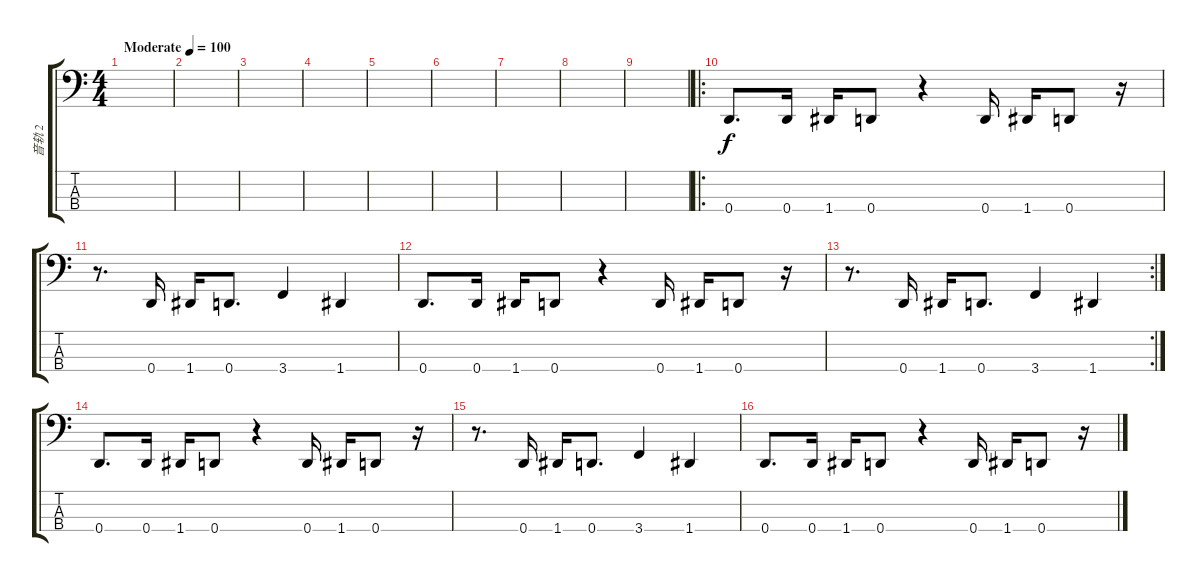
\track ("音轨 2" "音轨 2") {instrument electricbasspick}
\staff {score tabs}
\tuning (F2 C2 G1 D1) {hide}
\ts (4 4)
\tempo (100 "Moderate")
\clef f4
\ks c
|
|
|
|
|
|
|
|
|
\ro
0.4.8{d} 0.4.16 1.4.16 0.4.8 r.4 0.4.16 1.4.16 0.4.8 r.16 |
r.8{d} 0.4.16 1.4.16 0.4.8{d} 3.4.4 1.4.4 |
0.4.8{d} 0.4.16 1.4.16 0.4.8 r.4 0.4.16 1.4.16 0.4.8 r.16 |
\rc 2
r.8{d} 0.4.16 1.4.16 0.4.8{d} 3.4.4 1.4.4 |
0.4.8{d} 0.4.16 1.4.16 0.4.8 r.4 0.4.16 1.4.16 0.4.8 r.16 |
r.8{d} 0.4.16 1.4.16 0.4.8{d} 3.4.4 1.4.4 |
0.4.8{d} 0.4.16 1.4.16 0.4.8 r.4 0.4.16 1.4.16 0.4.8 r.16
